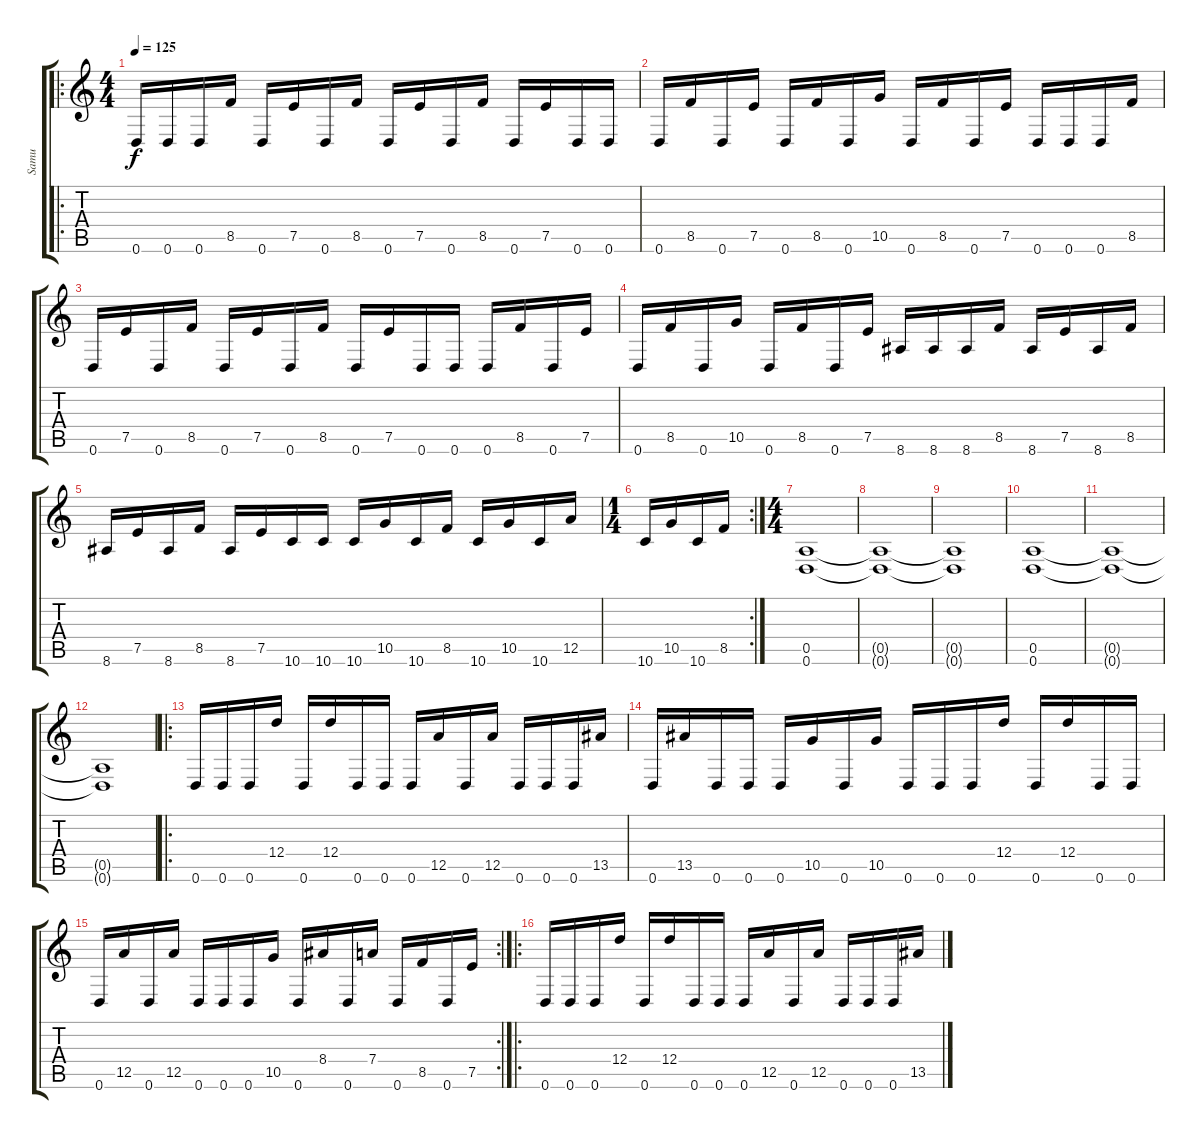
\track ("Samu" "Samu") {instrument overdrivenguitar}
\staff {score tabs}
\tuning (E4 B3 G3 D3 A2 D2) {hide}
\ro
\ts (4 4)
\tempo 125
\clef g2
\ks c
0.6.16{dy f} 0.6.16 0.6.16 8.5.16 0.6.16 7.5.16 0.6.16 8.5.16 0.6.16 7.5.16 0.6.16 8.5.16 0.6.16 7.5.16 0.6.16 0.6.16 |
0.6.16 8.5.16 0.6.16 7.5.16 0.6.16 8.5.16 0.6.16 10.5.16 0.6.16 8.5.16 0.6.16 7.5.16 0.6.16 0.6.16 0.6.16 8.5.16 |
0.6.16 7.5.16 0.6.16 8.5.16 0.6.16 7.5.16 0.6.16 8.5.16 0.6.16 7.5.16 0.6.16 0.6.16 0.6.16 8.5.16 0.6.16 7.5.16 |
0.6.16 8.5.16 0.6.16 10.5.16 0.6.16 8.5.16 0.6.16 7.5.16 8.6.16 8.6.16 8.6.16 8.5.16 8.6.16 7.5.16 8.6.16 8.5.16 |
8.6.16 7.5.16 8.6.16 8.5.16 8.6.16 7.5.16 10.6.16 10.6.16 10.6.16 10.5.16 10.6.16 8.5.16 10.6.16 10.5.16 10.6.16 12.5.16 |
\rc 2
\ts (1 4)
10.6.16 10.5.16 10.6.16 8.5.16 |
\ts (4 4)
(0.5 0.6).1 |
(0.5{t} 0.6{t}).1 |
(0.5{t} 0.6{t}).1 |
(0.5 0.6).1 |
(0.5{t} 0.6{t}).1 |
(0.5{t} 0.6{t}).1 |
\ro
0.6.16 0.6.16 0.6.16 12.4.16 0.6.16 12.4.16 0.6.16 0.6.16 0.6.16 12.5.16 0.6.16 12.5.16 0.6.16 0.6.16 0.6.16 13.5.16 |
0.6.16 13.5.16 0.6.16 0.6.16 0.6.16 10.5.16 0.6.16 10.5.16 0.6.16 0.6.16 0.6.16 12.4.16 0.6.16 12.4.16 0.6.16 0.6.16 |
\rc 2
0.6.16 12.5.16 0.6.16 12.5.16 0.6.16 0.6.16 0.6.16 10.5.16 0.6.16 8.4.16 0.6.16 7.4.16 0.6.16 8.5.16 0.6.16 7.5.16 |
\ro
0.6.16 0.6.16 0.6.16 12.4.16 0.6.16 12.4.16 0.6.16 0.6.16 0.6.16 12.5.16 0.6.16 12.5.16 0.6.16 0.6.16 0.6.16 13.5.16
